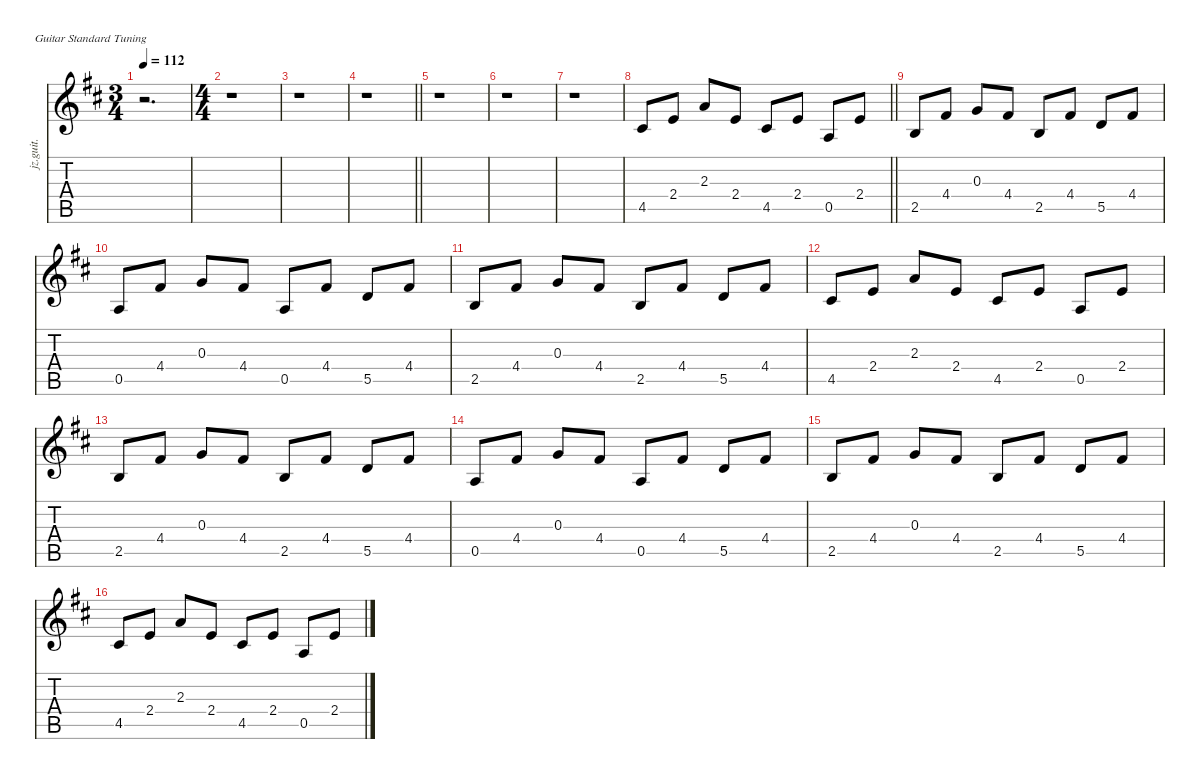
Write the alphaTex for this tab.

\defaultSystemsLayout 4
\hideDynamics
\bracketExtendMode nobrackets
\otherSystemsTrackNameOrientation horizontal
\track ("Kirk - Clean Rythme" "jz.guit.") {defaultSystemsLayout 8 instrument distortionguitar}
\staff {score tabs}
\tuning (E4 B3 G3 D3 A2 E2)
\ts (3 4)
\beaming (8 2 2 2)
\tempo 112
\clef g2
\ks bminor
r.2{d dy f instrument distortionguitar beam Down} |
\ts (4 4)
\beaming (8 2 2 2 2)
r.1{beam Down} |
r.1{beam Down} |
\barLineRight lightlight
r.1{beam Down} |
r.1{beam Down} |
r.1{beam Down} |
r.1{beam Down} |
\barLineRight lightlight
4.5{acc #}.8{instrument acousticguitarsteel beam Up} 2.4{acc forcenatural}.8{beam Up} 2.3{acc forcenatural}.8{beam Up} 2.4{acc forcenatural}.8{beam Up} 4.5{acc #}.8{beam Up} 2.4{acc forcenatural}.8{beam Up} 0.5{acc forcenatural}.8{beam Up} 2.4{acc forcenatural}.8{beam Up} |
2.5{acc forcenatural}.8{beam Up} 4.4{acc #}.8{beam Up} 0.3{acc forcenatural}.8{beam Up} 4.4{acc #}.8{beam Up} 2.5{acc forcenatural}.8{beam Up} 4.4{acc #}.8{beam Up} 5.5{acc forcenatural}.8{beam Up} 4.4{acc #}.8{beam Up} |
0.5{acc forcenatural}.8{beam Up} 4.4{acc #}.8{beam Up} 0.3{acc forcenatural}.8{beam Up} 4.4{acc #}.8{beam Up} 0.5{acc forcenatural}.8{beam Up} 4.4{acc #}.8{beam Up} 5.5{acc forcenatural}.8{beam Up} 4.4{acc #}.8{beam Up} |
2.5{acc forcenatural}.8{beam Up} 4.4{acc #}.8{beam Up} 0.3{acc forcenatural}.8{beam Up} 4.4{acc #}.8{beam Up} 2.5{acc forcenatural}.8{beam Up} 4.4{acc #}.8{beam Up} 5.5{acc forcenatural}.8{beam Up} 4.4{acc #}.8{beam Up} |
4.5{acc #}.8{beam Up} 2.4{acc forcenatural}.8{beam Up} 2.3{acc forcenatural}.8{beam Up} 2.4{acc forcenatural}.8{beam Up} 4.5{acc #}.8{beam Up} 2.4{acc forcenatural}.8{beam Up} 0.5{acc forcenatural}.8{beam Up} 2.4{acc forcenatural}.8{beam Up} |
2.5{acc forcenatural}.8{beam Up} 4.4{acc #}.8{beam Up} 0.3{acc forcenatural}.8{beam Up} 4.4{acc #}.8{beam Up} 2.5{acc forcenatural}.8{beam Up} 4.4{acc #}.8{beam Up} 5.5{acc forcenatural}.8{beam Up} 4.4{acc #}.8{beam Up} |
0.5{acc forcenatural}.8{beam Up} 4.4{acc #}.8{beam Up} 0.3{acc forcenatural}.8{beam Up} 4.4{acc #}.8{beam Up} 0.5{acc forcenatural}.8{beam Up} 4.4{acc #}.8{beam Up} 5.5{acc forcenatural}.8{beam Up} 4.4{acc #}.8{beam Up} |
2.5{acc forcenatural}.8{beam Up} 4.4{acc #}.8{beam Up} 0.3{acc forcenatural}.8{beam Up} 4.4{acc #}.8{beam Up} 2.5{acc forcenatural}.8{beam Up} 4.4{acc #}.8{beam Up} 5.5{acc forcenatural}.8{beam Up} 4.4{acc #}.8{beam Up} |
4.5{acc #}.8{beam Up} 2.4{acc forcenatural}.8{beam Up} 2.3{acc forcenatural}.8{beam Up} 2.4{acc forcenatural}.8{beam Up} 4.5{acc #}.8{beam Up} 2.4{acc forcenatural}.8{beam Up} 0.5{acc forcenatural}.8{beam Up} 2.4{acc forcenatural}.8{beam Up}
